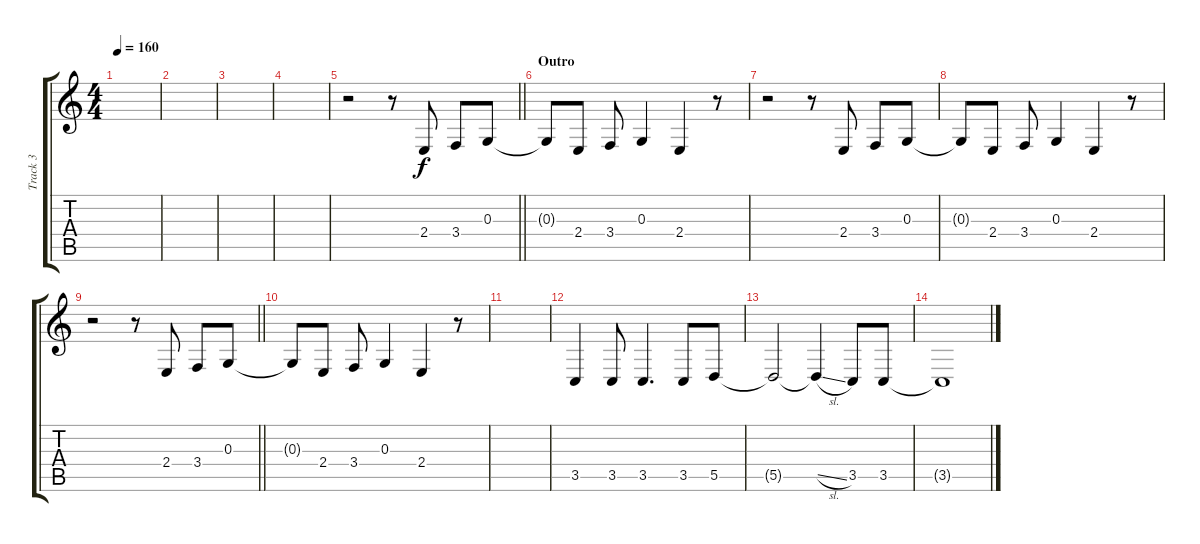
\track ("Track 3" "Track 3") {instrument tenorsax}
\staff {score tabs}
\tuning (E4 B3 G3 D3 A2 E2) {hide}
\ts (4 4)
\tempo 160
\clef g2
\ks c
|
|
|
|
\barLineRight lightlight
r.2{balance 0} r.8 2.4.8 3.4.8 0.3.8 |
\section ("" "Outro")
0.3{t}.8 2.4.8 3.4.8 0.3.4 2.4.4 r.8 |
r.2 r.8 2.4.8 3.4.8 0.3.8 |
0.3{t}.8 2.4.8 3.4.8 0.3.4 2.4.4 r.8 |
\barLineRight lightlight
r.2 r.8 2.4.8 3.4.8 0.3.8 |
0.3{t}.8 2.4.8 3.4.8 0.3.4 2.4.4 r.8 |
|
3.5.4{balance 8} 3.5.8 3.5.4{d} 3.5.8 5.5.8 |
5.5{t}.2 5.5{sl t}.4 3.5.8 3.5.8 |
3.5{t}.1
